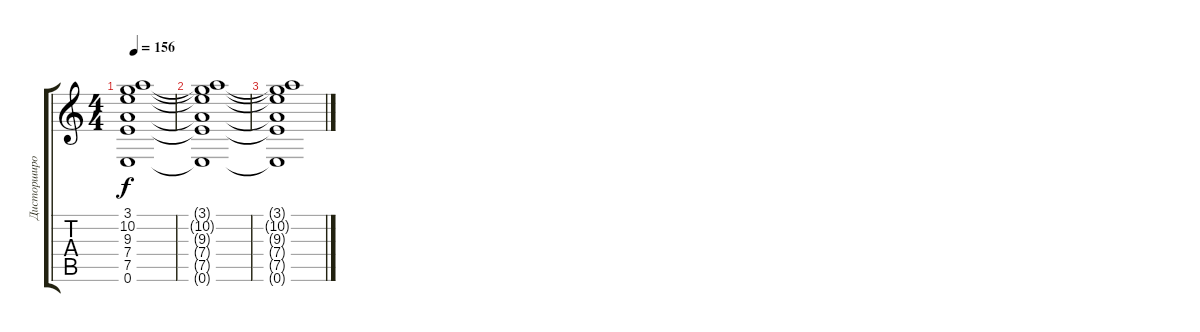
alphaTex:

\track ("Дисторшированная гитара I" "Дисторширо") {instrument distortionguitar}
\staff {score tabs}
\tuning (E4 B3 G3 D3 A2 E2) {hide}
\ts (4 4)
\tempo 156
\clef g2
\ks c
(3.1{t} 10.2{t} 9.3{t} 7.4{t} 7.5{t} 0.6{t}).1{dy f} |
(3.1{t} 10.2{t} 9.3{t} 7.4{t} 7.5{t} 0.6{t}).1 |
(3.1{t} 10.2{t} 9.3{t} 7.4{t} 7.5{t} 0.6{t}).1
